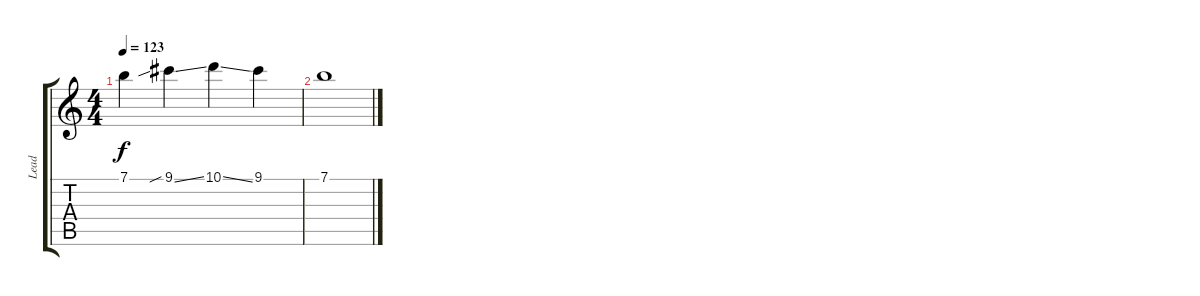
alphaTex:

\track ("Lead" "Lead") {instrument overdrivenguitar}
\staff {score tabs}
\tuning (E4 B3 G3 D3 A2 E2) {hide}
\ts (4 4)
\tempo 123
\clef g2
\ks c
7.1.4{dy f} 9.1{sib ss}.4 10.1{ss}.4 9.1.4 |
7.1.1
